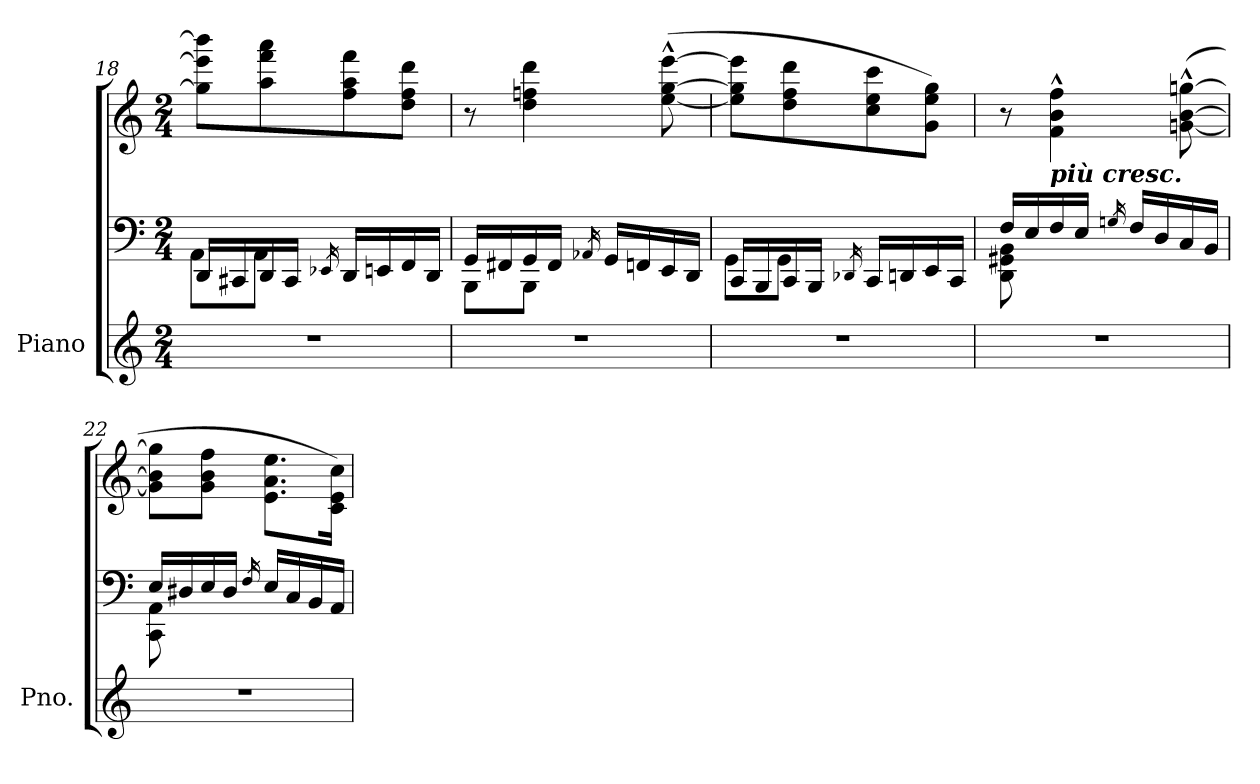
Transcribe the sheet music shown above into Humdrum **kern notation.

**kern	**kern	**kern
*part1	*part1	*part1
*staff3	*staff2	*staff1
*I"Piano	*	*
*I'Pno.	*	*
*clefG2	*clefF4	*clefG2
*k[]	*k[]	*k[]
*M2/4	*M2/4	*M2/4
=18	=18	=18
*	*^	*
2r	16DD/LL	8AA\L	8gg\] 8eee\] 8bbb-\]L
.	16CC#X/	.	.
.	16DD/	8AA\J	8aa\ 8fff\ 8aaa\
.	16CC#/JJ	.	.
.	16qEE-X/	.	.
.	16DD/LL	4ryy	8ff\ 8aa\ 8fff\
.	16EEn/	.	.
.	16FF/	.	8dd\ 8ff\ 8ddd\J
.	16DD/JJ	.	.
=19	=19	=19	=19
2r	16GG/LL	8BBB\L	8r
.	16FF#X/	.	.
.	16GG/	8BBB\J	4dd\ 4ffn\ 4ddd\
.	16FF#/JJ	.	.
.	16qAA-X/	.	.
.	16GG/LL	4ryy	.
.	16FFn/	.	.
.	16EE/	.	(>[8ee\^^ [8gg\^^ [8eee\^^
.	16DD/JJ	.	.
!!LO:LB:g=z
=20	=20	=20	=20
2r	16CC/LL	8GG\L	8ee\] 8gg\] 8eee\]L
.	16BBB/	.	.
.	16CC/	8GG\J	8dd\ 8ff\ 8ddd\
.	16BBB/JJ	.	.
.	16qDD-X/	.	.
.	16CC/LL	4ryy	8cc\ 8ee\ 8ccc\
.	16DDn/	.	.
.	16EE/	.	8g\ 8ee\ 8gg\J)
.	16CC/JJ	.	.
=21	=21	=21	=21
2r	16F/LL	8DD\ 8GG#X\ 8BB\	8r
.	16E/	.	.
!	!	!	!LO:TX:b:Bi:t=più cresc.
.	16F/	4.ryy	4f\^^ 4b\^^ 4ff\^^
.	16E/JJ	.	.
.	16qGn/	.	.
.	16F/LL	.	.
.	16D/	.	.
.	16C/	.	(>[8gn\^^ [8b\^^ [8ggn\^^
.	16BB/JJ	.	.
=22	=22	=22	=22
2r	16E/LL	8CC\ 8AA\	8g\] 8b\] 8gg\]L
.	16D#X/	.	.
.	16E/	4.ryy	8g\ 8b\ 8ff\J
.	16D#/JJ	.	.
.	16qF/	.	.
.	16E/LL	.	8.e\ 8.a\ 8.ee\L
.	16C/	.	.
.	16BB/	.	.
.	16AA/JJ	.	16c\ 16e\ 16cc\Jk)
*	*v	*v	*
=	=	=
*-	*-	*-
